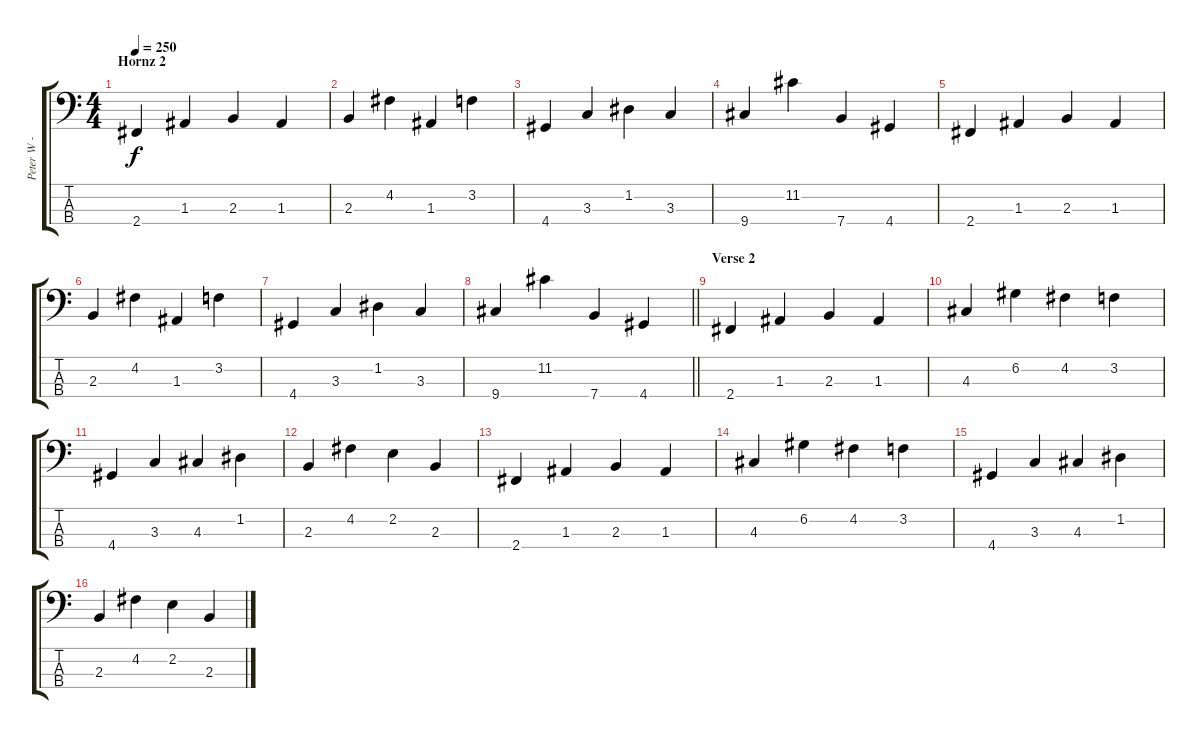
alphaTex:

\track ("Peter W - Bass" "Peter W - ") {instrument electricbassfinger}
\staff {score tabs}
\tuning (G2 D2 A1 E1) {hide}
\ts (4 4)
\section ("" "Hornz 2")
\tempo 250
\clef f4
\ks c
2.4.4{dy f} 1.3.4 2.3.4 1.3.4 |
2.3.4 4.2.4 1.3.4 3.2.4 |
4.4.4 3.3.4 1.2.4 3.3.4 |
9.4.4 11.2.4 7.4.4 4.4.4 |
2.4.4 1.3.4 2.3.4 1.3.4 |
2.3.4 4.2.4 1.3.4 3.2.4 |
4.4.4 3.3.4 1.2.4 3.3.4 |
\barLineRight lightlight
9.4.4 11.2.4 7.4.4 4.4.4 |
\section ("" "Verse 2")
2.4.4 1.3.4 2.3.4 1.3.4 |
4.3.4 6.2.4 4.2.4 3.2.4 |
4.4.4 3.3.4 4.3.4 1.2.4 |
2.3.4 4.2.4 2.2.4 2.3.4 |
2.4.4 1.3.4 2.3.4 1.3.4 |
4.3.4 6.2.4 4.2.4 3.2.4 |
4.4.4 3.3.4 4.3.4 1.2.4 |
2.3.4 4.2.4 2.2.4 2.3.4
